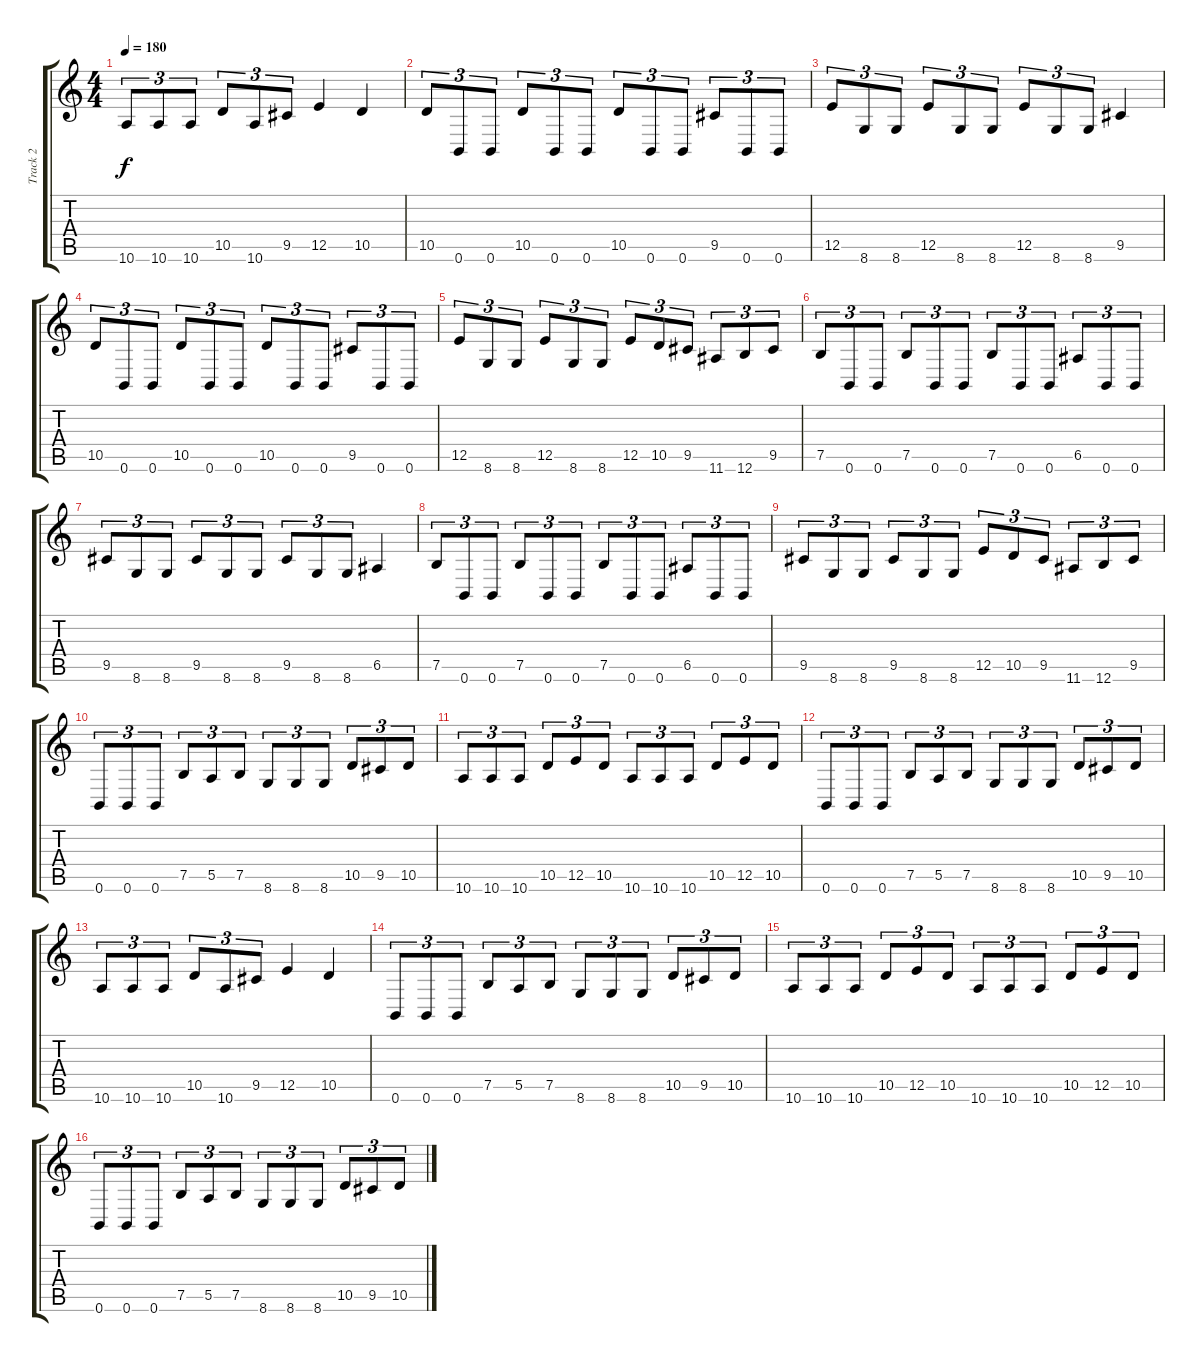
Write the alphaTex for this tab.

\track ("Track 2" "Track 2") {instrument overdrivenguitar}
\staff {score tabs}
\tuning (B3 Gb3 D3 A2 E2 B1) {hide}
\ts (4 4)
\tempo 180
\clef g2
\ks c
10.6.8{tu (3 2) dy f} 10.6.8{tu (3 2)} 10.6.8{tu (3 2)} 10.5.8{tu (3 2)} 10.6.8{tu (3 2)} 9.5.8{tu (3 2)} 12.5.4 10.5.4 |
10.5.8{tu (3 2)} 0.6.8{tu (3 2)} 0.6.8{tu (3 2)} 10.5.8{tu (3 2)} 0.6.8{tu (3 2)} 0.6.8{tu (3 2)} 10.5.8{tu (3 2)} 0.6.8{tu (3 2)} 0.6.8{tu (3 2)} 9.5.8{tu (3 2)} 0.6.8{tu (3 2)} 0.6.8{tu (3 2)} |
12.5.8{tu (3 2)} 8.6.8{tu (3 2)} 8.6.8{tu (3 2)} 12.5.8{tu (3 2)} 8.6.8{tu (3 2)} 8.6.8{tu (3 2)} 12.5.8{tu (3 2)} 8.6.8{tu (3 2)} 8.6.8{tu (3 2)} 9.5.4 |
10.5.8{tu (3 2)} 0.6.8{tu (3 2)} 0.6.8{tu (3 2)} 10.5.8{tu (3 2)} 0.6.8{tu (3 2)} 0.6.8{tu (3 2)} 10.5.8{tu (3 2)} 0.6.8{tu (3 2)} 0.6.8{tu (3 2)} 9.5.8{tu (3 2)} 0.6.8{tu (3 2)} 0.6.8{tu (3 2)} |
12.5.8{tu (3 2)} 8.6.8{tu (3 2)} 8.6.8{tu (3 2)} 12.5.8{tu (3 2)} 8.6.8{tu (3 2)} 8.6.8{tu (3 2)} 12.5.8{tu (3 2)} 10.5.8{tu (3 2)} 9.5.8{tu (3 2)} 11.6.8{tu (3 2)} 12.6.8{tu (3 2)} 9.5.8{tu (3 2)} |
7.5.8{tu (3 2)} 0.6.8{tu (3 2)} 0.6.8{tu (3 2)} 7.5.8{tu (3 2)} 0.6.8{tu (3 2)} 0.6.8{tu (3 2)} 7.5.8{tu (3 2)} 0.6.8{tu (3 2)} 0.6.8{tu (3 2)} 6.5.8{tu (3 2)} 0.6.8{tu (3 2)} 0.6.8{tu (3 2)} |
9.5.8{tu (3 2)} 8.6.8{tu (3 2)} 8.6.8{tu (3 2)} 9.5.8{tu (3 2)} 8.6.8{tu (3 2)} 8.6.8{tu (3 2)} 9.5.8{tu (3 2)} 8.6.8{tu (3 2)} 8.6.8{tu (3 2)} 6.5.4 |
7.5.8{tu (3 2)} 0.6.8{tu (3 2)} 0.6.8{tu (3 2)} 7.5.8{tu (3 2)} 0.6.8{tu (3 2)} 0.6.8{tu (3 2)} 7.5.8{tu (3 2)} 0.6.8{tu (3 2)} 0.6.8{tu (3 2)} 6.5.8{tu (3 2)} 0.6.8{tu (3 2)} 0.6.8{tu (3 2)} |
9.5.8{tu (3 2)} 8.6.8{tu (3 2)} 8.6.8{tu (3 2)} 9.5.8{tu (3 2)} 8.6.8{tu (3 2)} 8.6.8{tu (3 2)} 12.5.8{tu (3 2)} 10.5.8{tu (3 2)} 9.5.8{tu (3 2)} 11.6.8{tu (3 2)} 12.6.8{tu (3 2)} 9.5.8{tu (3 2)} |
0.6.8{tu (3 2)} 0.6.8{tu (3 2)} 0.6.8{tu (3 2)} 7.5.8{tu (3 2)} 5.5.8{tu (3 2)} 7.5.8{tu (3 2)} 8.6.8{tu (3 2)} 8.6.8{tu (3 2)} 8.6.8{tu (3 2)} 10.5.8{tu (3 2)} 9.5.8{tu (3 2)} 10.5.8{tu (3 2)} |
10.6.8{tu (3 2)} 10.6.8{tu (3 2)} 10.6.8{tu (3 2)} 10.5.8{tu (3 2)} 12.5.8{tu (3 2)} 10.5.8{tu (3 2)} 10.6.8{tu (3 2)} 10.6.8{tu (3 2)} 10.6.8{tu (3 2)} 10.5.8{tu (3 2)} 12.5.8{tu (3 2)} 10.5.8{tu (3 2)} |
0.6.8{tu (3 2)} 0.6.8{tu (3 2)} 0.6.8{tu (3 2)} 7.5.8{tu (3 2)} 5.5.8{tu (3 2)} 7.5.8{tu (3 2)} 8.6.8{tu (3 2)} 8.6.8{tu (3 2)} 8.6.8{tu (3 2)} 10.5.8{tu (3 2)} 9.5.8{tu (3 2)} 10.5.8{tu (3 2)} |
10.6.8{tu (3 2)} 10.6.8{tu (3 2)} 10.6.8{tu (3 2)} 10.5.8{tu (3 2)} 10.6.8{tu (3 2)} 9.5.8{tu (3 2)} 12.5.4 10.5.4 |
0.6.8{tu (3 2)} 0.6.8{tu (3 2)} 0.6.8{tu (3 2)} 7.5.8{tu (3 2)} 5.5.8{tu (3 2)} 7.5.8{tu (3 2)} 8.6.8{tu (3 2)} 8.6.8{tu (3 2)} 8.6.8{tu (3 2)} 10.5.8{tu (3 2)} 9.5.8{tu (3 2)} 10.5.8{tu (3 2)} |
10.6.8{tu (3 2)} 10.6.8{tu (3 2)} 10.6.8{tu (3 2)} 10.5.8{tu (3 2)} 12.5.8{tu (3 2)} 10.5.8{tu (3 2)} 10.6.8{tu (3 2)} 10.6.8{tu (3 2)} 10.6.8{tu (3 2)} 10.5.8{tu (3 2)} 12.5.8{tu (3 2)} 10.5.8{tu (3 2)} |
0.6.8{tu (3 2)} 0.6.8{tu (3 2)} 0.6.8{tu (3 2)} 7.5.8{tu (3 2)} 5.5.8{tu (3 2)} 7.5.8{tu (3 2)} 8.6.8{tu (3 2)} 8.6.8{tu (3 2)} 8.6.8{tu (3 2)} 10.5.8{tu (3 2)} 9.5.8{tu (3 2)} 10.5.8{tu (3 2)}
